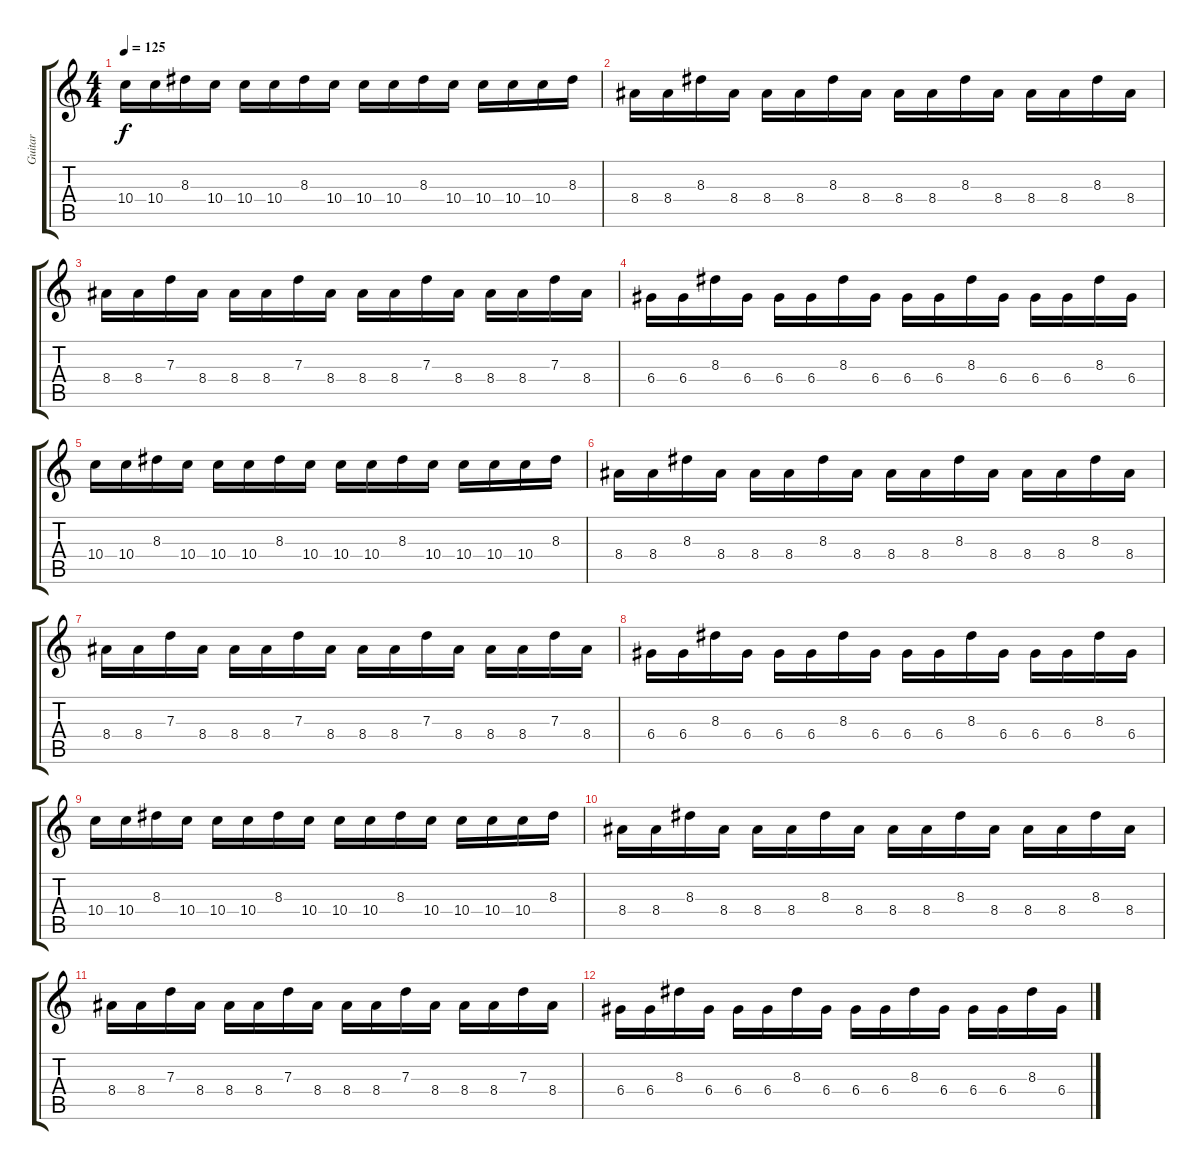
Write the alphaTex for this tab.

\track ("Guitar" "Guitar") {instrument electricguitarmuted}
\staff {score tabs}
\tuning (E4 B3 G3 D3 A2 E2) {hide}
\ts (4 4)
\tempo 125
\clef g2
\ks c
10.4.16{dy f} 10.4.16 8.3.16 10.4.16 10.4.16 10.4.16 8.3.16 10.4.16 10.4.16 10.4.16 8.3.16 10.4.16 10.4.16 10.4.16 10.4.16 8.3.16 |
8.4.16 8.4.16 8.3.16 8.4.16 8.4.16 8.4.16 8.3.16 8.4.16 8.4.16 8.4.16 8.3.16 8.4.16 8.4.16 8.4.16 8.3.16 8.4.16 |
8.4.16 8.4.16 7.3.16 8.4.16 8.4.16 8.4.16 7.3.16 8.4.16 8.4.16 8.4.16 7.3.16 8.4.16 8.4.16 8.4.16 7.3.16 8.4.16 |
6.4.16 6.4.16 8.3.16 6.4.16 6.4.16 6.4.16 8.3.16 6.4.16 6.4.16 6.4.16 8.3.16 6.4.16 6.4.16 6.4.16 8.3.16 6.4.16 |
10.4.16 10.4.16 8.3.16 10.4.16 10.4.16 10.4.16 8.3.16 10.4.16 10.4.16 10.4.16 8.3.16 10.4.16 10.4.16 10.4.16 10.4.16 8.3.16 |
8.4.16 8.4.16 8.3.16 8.4.16 8.4.16 8.4.16 8.3.16 8.4.16 8.4.16 8.4.16 8.3.16 8.4.16 8.4.16 8.4.16 8.3.16 8.4.16 |
8.4.16 8.4.16 7.3.16 8.4.16 8.4.16 8.4.16 7.3.16 8.4.16 8.4.16 8.4.16 7.3.16 8.4.16 8.4.16 8.4.16 7.3.16 8.4.16 |
6.4.16 6.4.16 8.3.16 6.4.16 6.4.16 6.4.16 8.3.16 6.4.16 6.4.16 6.4.16 8.3.16 6.4.16 6.4.16 6.4.16 8.3.16 6.4.16 |
10.4.16 10.4.16 8.3.16 10.4.16 10.4.16 10.4.16 8.3.16 10.4.16 10.4.16 10.4.16 8.3.16 10.4.16 10.4.16 10.4.16 10.4.16 8.3.16 |
8.4.16 8.4.16 8.3.16 8.4.16 8.4.16 8.4.16 8.3.16 8.4.16 8.4.16 8.4.16 8.3.16 8.4.16 8.4.16 8.4.16 8.3.16 8.4.16 |
8.4.16 8.4.16 7.3.16 8.4.16 8.4.16 8.4.16 7.3.16 8.4.16 8.4.16 8.4.16 7.3.16 8.4.16 8.4.16 8.4.16 7.3.16 8.4.16 |
6.4.16 6.4.16 8.3.16 6.4.16 6.4.16 6.4.16 8.3.16 6.4.16 6.4.16 6.4.16 8.3.16 6.4.16 6.4.16 6.4.16 8.3.16 6.4.16
